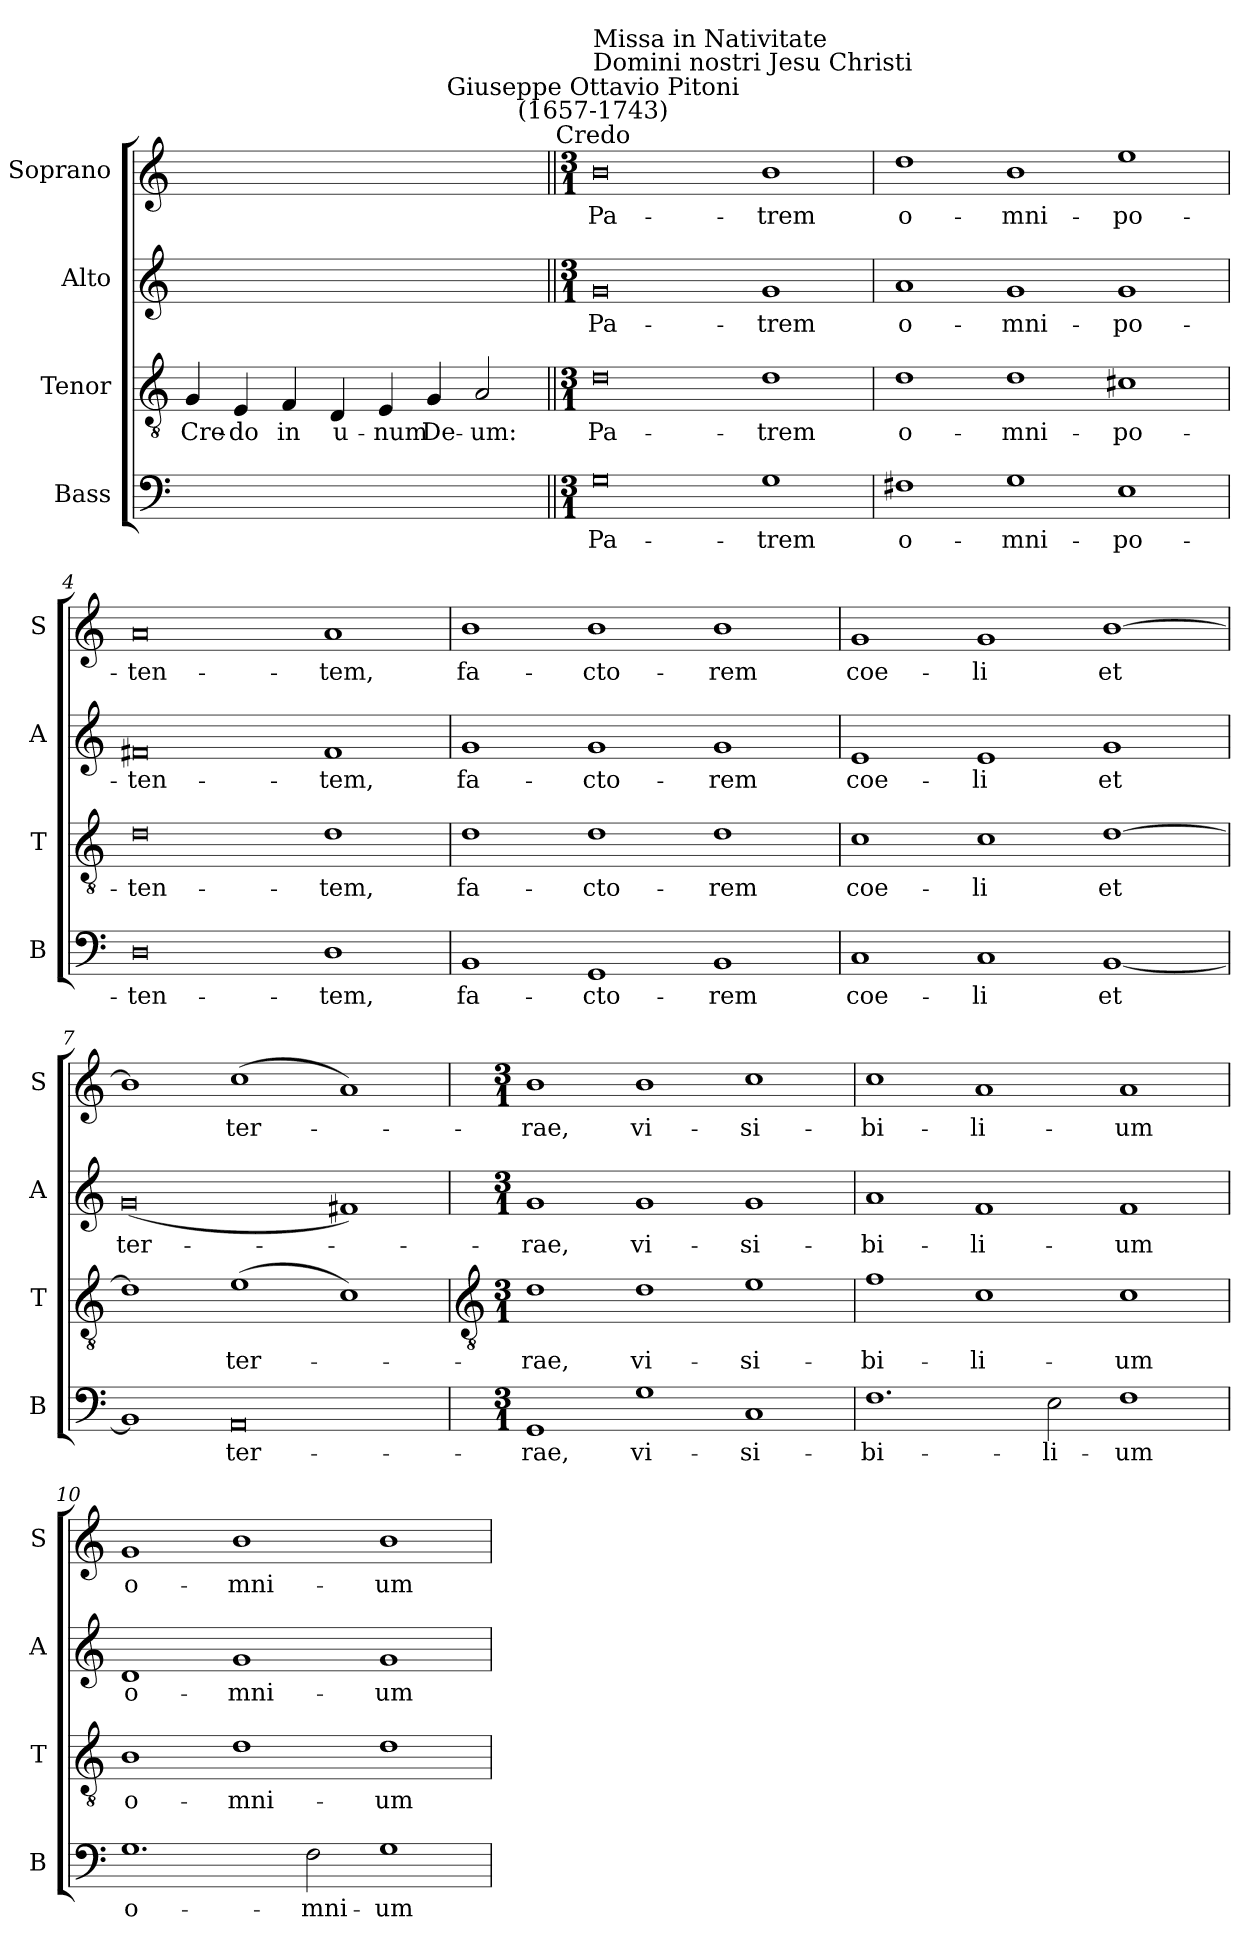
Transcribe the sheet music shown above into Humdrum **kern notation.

**kern	**text	**kern	**text	**kern	**text	**kern	**text
*part4	*part4	*part3	*part3	*part2	*part2	*part1	*part1
*staff4	*staff4	*staff3	*staff3	*staff2	*staff2	*staff1	*staff1
*I"Bass	*	*I"Tenor	*	*I"Alto	*	*I"Soprano	*
*I'B	*	*I'T	*	*I'A	*	*I'S	*
*clefF4	*	*clefGv2	*	*clefG2	*	*clefG2	*
*k[]	*	*k[]	*	*k[]	*	*k[]	*
*C:	*	*C:	*	*C:	*	*C:	*
=1	=1	=1	=1	=1	=1	=1	=1
!	!	!	!LO:LY:b	!	!	!	!
1ryy	.	4G	Cre-	1ryy	.	1ryy	.
!	!	!	!LO:LY:b	!	!	!	!
.	.	4E	-do	.	.	.	.
!	!	!	!LO:LY:b	!	!	!	!
.	.	4F	in	.	.	.	.
!	!	!	!LO:LY:b	!	!	!	!
.	.	4D	u-	.	.	.	.
!	!	!	!LO:LY:b	!	!	!	!
1ryy	.	4E	-num	1ryy	.	1ryy	.
!	!	!	!LO:LY:b	!	!	!	!
.	.	4G	De-	.	.	.	.
!	!	!	!LO:LY:b	!	!	!	!
.	.	2A	-um:	.	.	.	.
=2||	=2||	=2||	=2||	=2||	=2||	=2||	=2||
*M3/1	*	*M3/1	*	*M3/1	*	*M3/1	*
!	!	!	!	!	!	!LO:TX:a:cj:t=Credo	!
!	!	!	!	!	!	!LO:TX:a:cj:t=Giuseppe Ottavio Pitoni\n(1657-1743)	!
!	!	!	!	!	!	!LO:TX:a:t=Missa in Nativitate\nDomini nostri Jesu Christi	!
!	!LO:LY:b	!	!LO:LY:b	!	!LO:LY:b	!	!LO:LY:b
0G	Pa-	0d	Pa-	0g	Pa-	0b	Pa-
!	!LO:LY:b	!	!LO:LY:b	!	!LO:LY:b	!	!LO:LY:b
1G	-trem	1d	-trem	1g	-trem	1b	-trem
=3	=3	=3	=3	=3	=3	=3	=3
!	!LO:LY:b	!	!LO:LY:b	!	!LO:LY:b	!	!LO:LY:b
1F#X	o-	1d	o-	1a	o-	1dd	o-
!	!LO:LY:b	!	!LO:LY:b	!	!LO:LY:b	!	!LO:LY:b
1G	-mni-	1d	-mni-	1g	-mni-	1b	-mni-
!	!LO:LY:b	!	!LO:LY:b	!	!LO:LY:b	!	!LO:LY:b
1E	-po-	1c#X	-po-	1g	-po-	1ee	-po-
=4	=4	=4	=4	=4	=4	=4	=4
!	!LO:LY:b	!	!LO:LY:b	!	!LO:LY:b	!	!LO:LY:b
0D	-ten-	0d	-ten-	0f#X	-ten-	0a	-ten-
!	!LO:LY:b	!	!LO:LY:b	!	!LO:LY:b	!	!LO:LY:b
1D	-tem,	1d	-tem,	1f#	-tem,	1a	-tem,
=5	=5	=5	=5	=5	=5	=5	=5
!	!LO:LY:b	!	!LO:LY:b	!	!LO:LY:b	!	!LO:LY:b
1BB	fa-	1d	fa-	1g	fa-	1b	fa-
!	!LO:LY:b	!	!LO:LY:b	!	!LO:LY:b	!	!LO:LY:b
1GG	-cto-	1d	-cto-	1g	-cto-	1b	-cto-
!	!LO:LY:b	!	!LO:LY:b	!	!LO:LY:b	!	!LO:LY:b
1BB	-rem	1d	-rem	1g	-rem	1b	-rem
=6	=6	=6	=6	=6	=6	=6	=6
!	!LO:LY:b	!	!LO:LY:b	!	!LO:LY:b	!	!LO:LY:b
1C	coe-	1c	coe-	1e	coe-	1g	coe-
!	!LO:LY:b	!	!LO:LY:b	!	!LO:LY:b	!	!LO:LY:b
1C	-li	1c	-li	1e	-li	1g	-li
!	!LO:LY:b	!	!LO:LY:b	!	!LO:LY:b	!	!LO:LY:b
[1BB	et	[1d	et	1g	et	[1b	et
=7	=7	=7	=7	=7	=7	=7	=7
!	!	!	!	!	!LO:LY:b	!	!
1BB]	.	1d]	.	(<0g	ter-	1b]	.
!	!LO:LY:b	!	!LO:LY:b	!	!	!	!LO:LY:b
0AA	ter-	(>1e	ter-	.	.	(<1cc	ter-
.	.	1c)	.	1f#X)	.	1a)	.
!!LO:LB:g=z
=8	=8	=8	=8	=8	=8	=8	=8
*	*	*clefGv2	*	*	*	*	*
*M3/1	*	*M3/1	*	*M3/1	*	*M3/1	*
!	!LO:LY:b	!	!LO:LY:b	!	!LO:LY:b	!	!LO:LY:b
1GG	-rae,	1d	rae,	1g	rae,	1b	rae,
!	!LO:LY:b	!	!LO:LY:b	!	!LO:LY:b	!	!LO:LY:b
1G	vi-	1d	vi-	1g	vi-	1b	vi-
!	!LO:LY:b	!	!LO:LY:b	!	!LO:LY:b	!	!LO:LY:b
1C	-si-	1e	-si-	1g	-si-	1cc	-si-
=9	=9	=9	=9	=9	=9	=9	=9
!	!LO:LY:b	!	!LO:LY:b	!	!LO:LY:b	!	!LO:LY:b
1.F	-bi-	1f	-bi-	1a	-bi-	1cc	-bi-
!	!	!	!LO:LY:b	!	!LO:LY:b	!	!LO:LY:b
.	.	1c	-li-	1f	-li-	1a	-li-
!	!LO:LY:b	!	!	!	!	!	!
2E	-li-	.	.	.	.	.	.
!	!LO:LY:b	!	!LO:LY:b	!	!LO:LY:b	!	!LO:LY:b
1F	-um	1c	-um	1f	-um	1a	-um
=10	=10	=10	=10	=10	=10	=10	=10
!	!LO:LY:b	!	!LO:LY:b	!	!LO:LY:b	!	!LO:LY:b
1.G	o-	1B	o-	1d	o-	1g	o-
!	!	!	!LO:LY:b	!	!LO:LY:b	!	!LO:LY:b
.	.	1d	-mni-	1g	-mni-	1b	-mni-
!	!LO:LY:b	!	!	!	!	!	!
2F	-mni-	.	.	.	.	.	.
!	!LO:LY:b	!	!LO:LY:b	!	!LO:LY:b	!	!LO:LY:b
1G	-um	1d	-um	1g	-um	1b	-um
=	=	=	=	=	=	=	=
*-	*-	*-	*-	*-	*-	*-	*-
